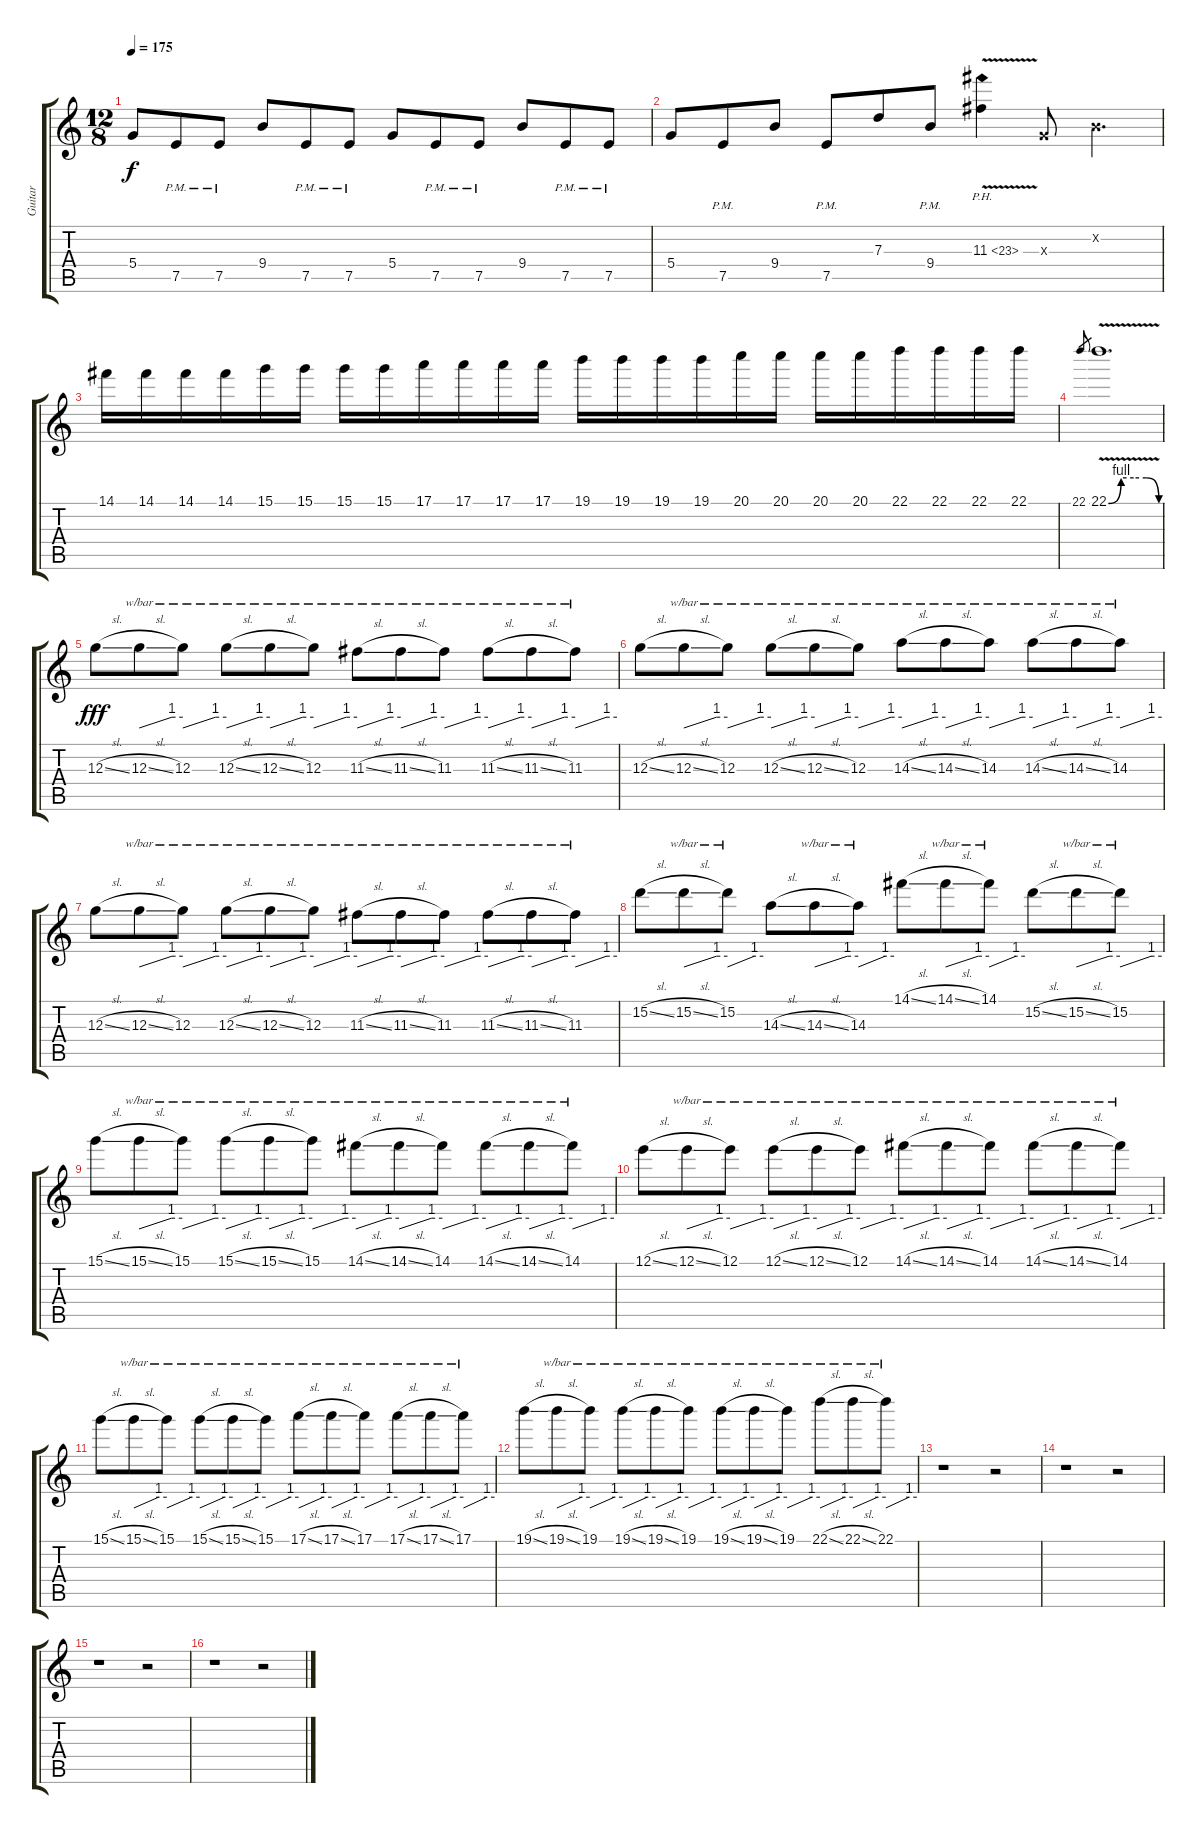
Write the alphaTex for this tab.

\track ("Guitar" "Guitar") {instrument overdrivenguitar}
\staff {score tabs}
\tuning (E4 B3 G3 D3 A2 E2) {hide}
\ts (12 8)
\tempo 175
\clef g2
\ks c
5.4.8{dy f} 7.5{pm}.8 7.5{pm}.8 9.4.8 7.5{pm}.8 7.5{pm}.8 5.4.8 7.5{pm}.8 7.5{pm}.8 9.4.8 7.5{pm}.8 7.5{pm}.8 |
5.4.8 7.5{pm}.8 9.4.8 7.5{pm}.8 7.3.8 9.4{pm}.8 11.3{ph 12 v}.4 0.3{x}.8 0.2{x}.4{d} |
14.1.16 14.1.16 14.1.16 14.1.16 15.1.16 15.1.16 15.1.16 15.1.16 17.1.16 17.1.16 17.1.16 17.1.16 19.1.16 19.1.16 19.1.16 19.1.16 20.1.16 20.1.16 20.1.16 20.1.16 22.1.16 22.1.16 22.1.16 22.1.16 |
22.1.8{gr} 22.1{be (custom 0 0 15 4 30 4 45 4 60 0) v}.1{d} |
12.3{sl}.8{dy fff volume 12} 12.3{sl}.8{tbe (custom default 0 0 45 4 60 4)} 12.3.8{tbe (custom default 0 0 45 4 60 4)} 12.3{sl}.8{tbe (custom default 0 0 45 4 60 4)} 12.3{sl}.8{tbe (custom default 0 0 45 4 60 4)} 12.3.8{tbe (custom default 0 0 45 4 60 4)} 11.3{sl}.8{tbe (custom default 0 0 45 4 60 4)} 11.3{sl}.8{tbe (custom default 0 0 45 4 60 4)} 11.3.8{tbe (custom default 0 0 45 4 60 4)} 11.3{sl}.8{tbe (custom default 0 0 45 4 60 4)} 11.3{sl}.8{tbe (custom default 0 0 45 4 60 4)} 11.3.8{tbe (custom default 0 0 45 4 60 4)} |
12.3{sl}.8 12.3{sl}.8{tbe (custom default 0 0 45 4 60 4)} 12.3.8{tbe (custom default 0 0 45 4 60 4)} 12.3{sl}.8{tbe (custom default 0 0 45 4 60 4)} 12.3{sl}.8{tbe (custom default 0 0 45 4 60 4)} 12.3.8{tbe (custom default 0 0 45 4 60 4)} 14.3{sl}.8{tbe (custom default 0 0 45 4 60 4)} 14.3{sl}.8{tbe (custom default 0 0 45 4 60 4)} 14.3.8{tbe (custom default 0 0 45 4 60 4)} 14.3{sl}.8{tbe (custom default 0 0 45 4 60 4)} 14.3{sl}.8{tbe (custom default 0 0 45 4 60 4)} 14.3.8{tbe (custom default 0 0 45 4 60 4)} |
12.3{sl}.8 12.3{sl}.8{tbe (custom default 0 0 45 4 60 4)} 12.3.8{tbe (custom default 0 0 45 4 60 4)} 12.3{sl}.8{tbe (custom default 0 0 45 4 60 4)} 12.3{sl}.8{tbe (custom default 0 0 45 4 60 4)} 12.3.8{tbe (custom default 0 0 45 4 60 4)} 11.3{sl}.8{tbe (custom default 0 0 45 4 60 4)} 11.3{sl}.8{tbe (custom default 0 0 45 4 60 4)} 11.3.8{tbe (custom default 0 0 45 4 60 4)} 11.3{sl}.8{tbe (custom default 0 0 45 4 60 4)} 11.3{sl}.8{tbe (custom default 0 0 45 4 60 4)} 11.3.8{tbe (custom default 0 0 45 4 60 4)} |
15.2{sl}.8 15.2{sl}.8{tbe (custom default 0 0 45 4 60 4)} 15.2.8{tbe (custom default 0 0 45 4 60 4)} 14.3{sl}.8 14.3{sl}.8{tbe (custom default 0 0 45 4 60 4)} 14.3.8{tbe (custom default 0 0 45 4 60 4)} 14.1{sl}.8 14.1{sl}.8{tbe (custom default 0 0 45 4 60 4)} 14.1.8{tbe (custom default 0 0 45 4 60 4)} 15.2{sl}.8 15.2{sl}.8{tbe (custom default 0 0 45 4 60 4)} 15.2.8{tbe (custom default 0 0 45 4 60 4)} |
15.1{sl}.8 15.1{sl}.8{tbe (custom default 0 0 45 4 60 4)} 15.1.8{tbe (custom default 0 0 45 4 60 4)} 15.1{sl}.8{tbe (custom default 0 0 45 4 60 4)} 15.1{sl}.8{tbe (custom default 0 0 45 4 60 4)} 15.1.8{tbe (custom default 0 0 45 4 60 4)} 14.1{sl}.8{tbe (custom default 0 0 45 4 60 4)} 14.1{sl}.8{tbe (custom default 0 0 45 4 60 4)} 14.1.8{tbe (custom default 0 0 45 4 60 4)} 14.1{sl}.8{tbe (custom default 0 0 45 4 60 4)} 14.1{sl}.8{tbe (custom default 0 0 45 4 60 4)} 14.1.8{tbe (custom default 0 0 45 4 60 4)} |
12.1{sl}.8 12.1{sl}.8{tbe (custom default 0 0 45 4 60 4)} 12.1.8{tbe (custom default 0 0 45 4 60 4)} 12.1{sl}.8{tbe (custom default 0 0 45 4 60 4)} 12.1{sl}.8{tbe (custom default 0 0 45 4 60 4)} 12.1.8{tbe (custom default 0 0 45 4 60 4)} 14.1{sl}.8{tbe (custom default 0 0 45 4 60 4)} 14.1{sl}.8{tbe (custom default 0 0 45 4 60 4)} 14.1.8{tbe (custom default 0 0 45 4 60 4)} 14.1{sl}.8{tbe (custom default 0 0 45 4 60 4)} 14.1{sl}.8{tbe (custom default 0 0 45 4 60 4)} 14.1.8{tbe (custom default 0 0 45 4 60 4)} |
15.1{sl}.8 15.1{sl}.8{tbe (custom default 0 0 45 4 60 4)} 15.1.8{tbe (custom default 0 0 45 4 60 4)} 15.1{sl}.8{tbe (custom default 0 0 45 4 60 4)} 15.1{sl}.8{tbe (custom default 0 0 45 4 60 4)} 15.1.8{tbe (custom default 0 0 45 4 60 4)} 17.1{sl}.8{tbe (custom default 0 0 45 4 60 4)} 17.1{sl}.8{tbe (custom default 0 0 45 4 60 4)} 17.1.8{tbe (custom default 0 0 45 4 60 4)} 17.1{sl}.8{tbe (custom default 0 0 45 4 60 4)} 17.1{sl}.8{tbe (custom default 0 0 45 4 60 4)} 17.1.8{tbe (custom default 0 0 45 4 60 4)} |
19.1{sl}.8 19.1{sl}.8{tbe (custom default 0 0 45 4 60 4)} 19.1.8{tbe (custom default 0 0 45 4 60 4)} 19.1{sl}.8{tbe (custom default 0 0 45 4 60 4)} 19.1{sl}.8{tbe (custom default 0 0 45 4 60 4)} 19.1.8{tbe (custom default 0 0 45 4 60 4)} 19.1{sl}.8{tbe (custom default 0 0 45 4 60 4)} 19.1{sl}.8{tbe (custom default 0 0 45 4 60 4)} 19.1.8{tbe (custom default 0 0 45 4 60 4)} 22.1{sl}.8{tbe (custom default 0 0 45 4 60 4)} 22.1{sl}.8{tbe (custom default 0 0 45 4 60 4)} 22.1.8{tbe (custom default 0 0 45 4 60 4)} |
r.1{volume 13} r.2 |
r.1 r.2 |
r.1 r.2 |
r.1 r.2
